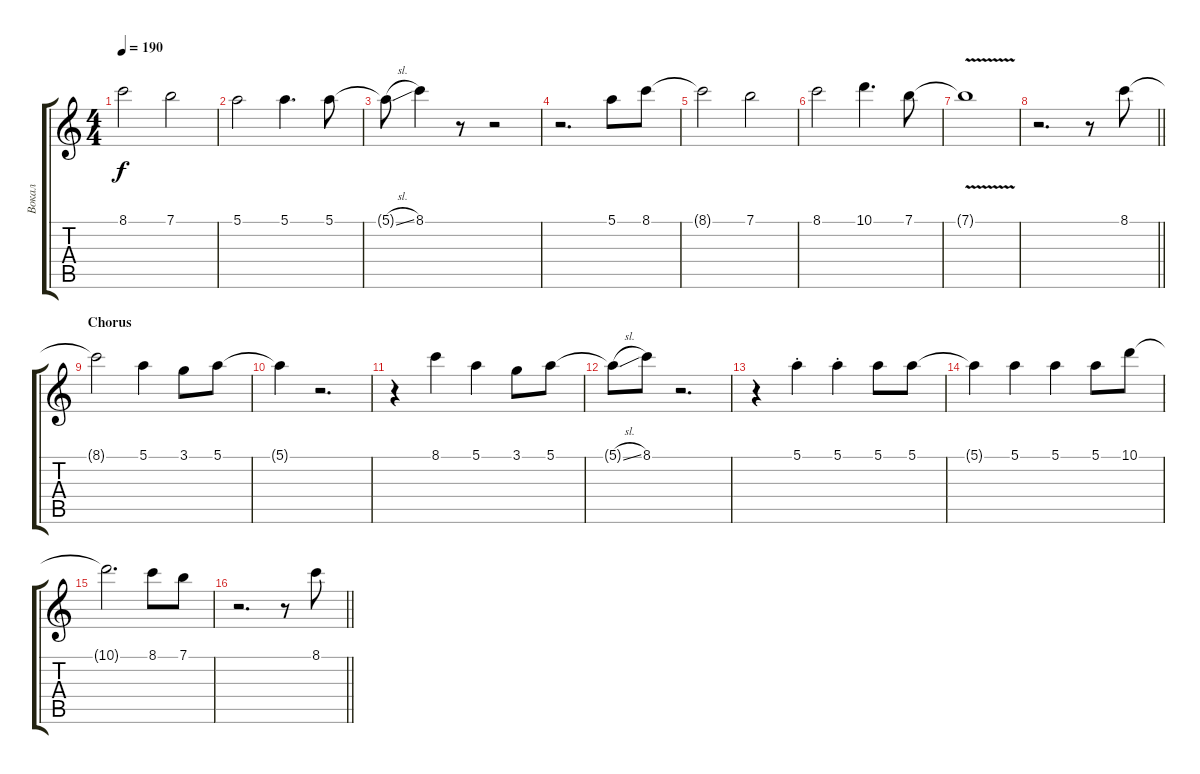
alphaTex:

\track ("Вокал" "Вокал") {instrument acousticguitarnylon}
\staff {score tabs}
\tuning (E4 B3 G3 D3 A2 E2) {hide}
\ts (4 4)
\tempo 190
\clef g2
\ks aminor
8.1{t}.2{dy f} 7.1.2 |
5.1.2 5.1.4{d} 5.1.8 |
5.1{sl t}.8 8.1.4 r.8 r.2 |
r.2{d} 5.1.8 8.1.8 |
8.1{t}.2 7.1.2 |
8.1.2 10.1.4{d} 7.1.8 |
7.1{v t}.1 |
\barLineRight lightlight
r.2{d} r.8 8.1.8 |
\section ("" "Chorus")
8.1{t}.2 5.1.4 3.1.8 5.1.8 |
5.1{t}.4 r.2{d} |
r.4 8.1.4 5.1.4 3.1.8 5.1.8 |
5.1{sl t}.8 8.1.8 r.2{d} |
r.4 5.1{st}.4 5.1{st}.4 5.1.8 5.1.8 |
5.1{t}.4 5.1.4 5.1.4 5.1.8 10.1.8 |
10.1{t}.2{d} 8.1.8 7.1.8 |
\barLineRight lightlight
r.2{d} r.8 8.1.8
